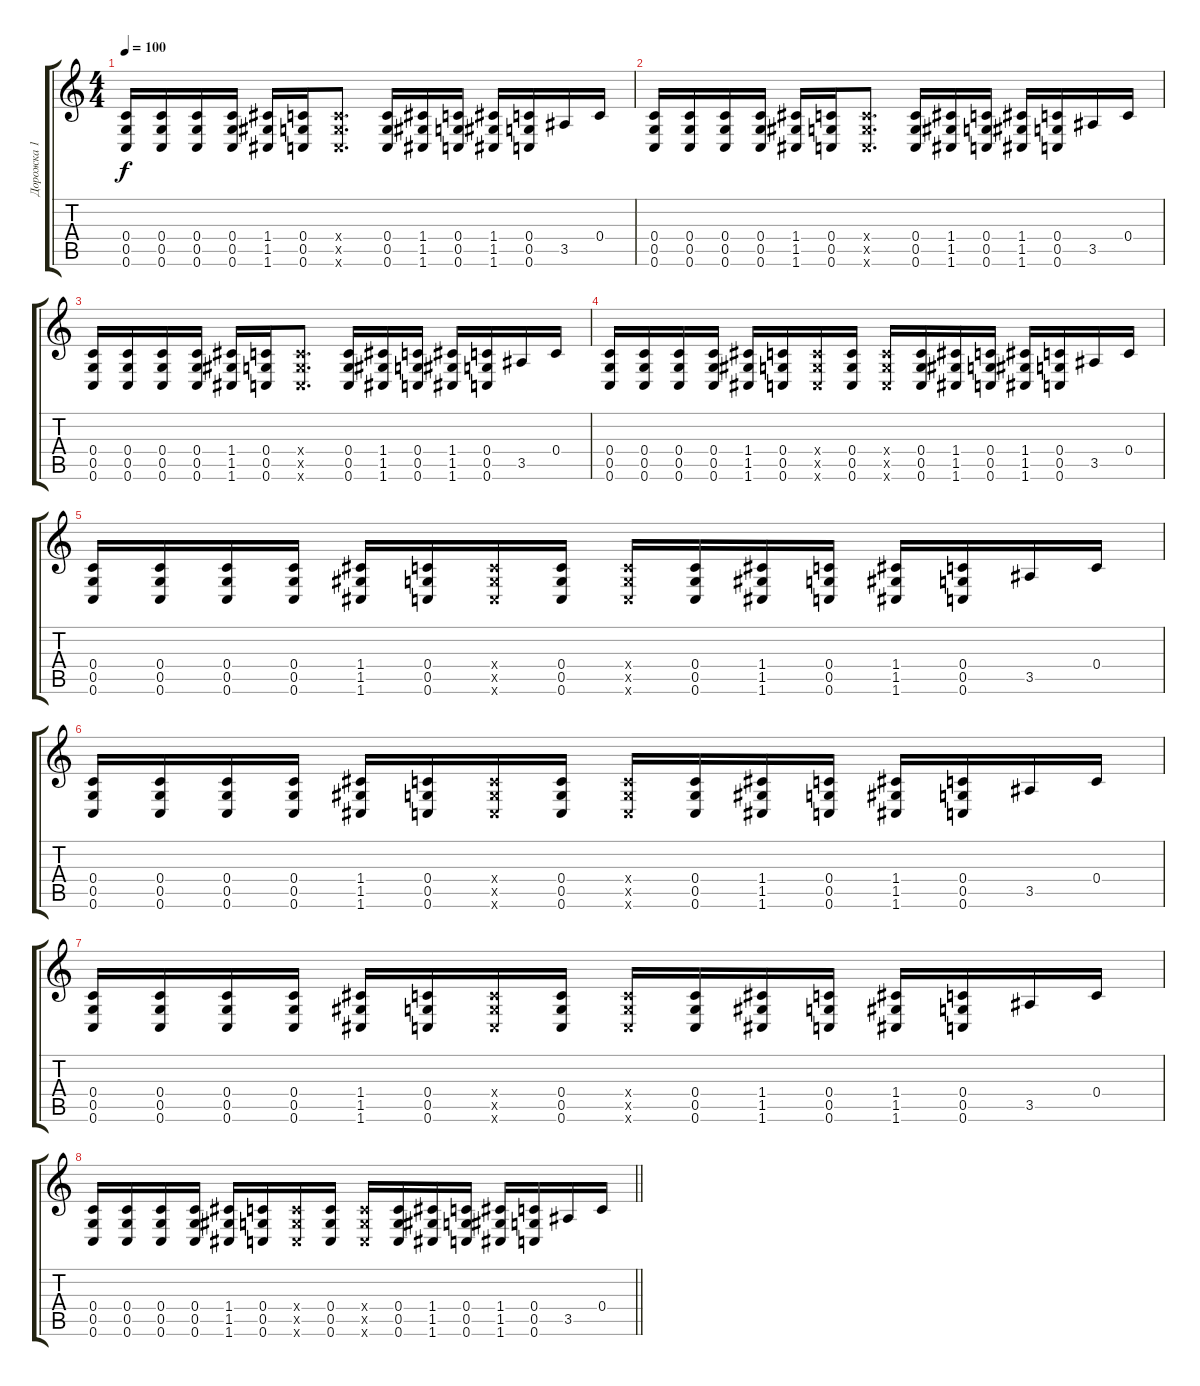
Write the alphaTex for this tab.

\track ("Дорожка 1" "Дорожка 1") {instrument overdrivenguitar}
\staff {score tabs}
\tuning (D4 A3 F3 C3 G2 C2) {hide}
\ts (4 4)
\tempo 100
\clef g2
\ks c
(0.4 0.5 0.6).16{dy f} (0.4 0.5 0.6).16 (0.4 0.5 0.6).16 (0.4 0.5 0.6).16 (1.4 1.5 1.6).16 (0.4 0.5 0.6).16 (0.4{x} 0.5{x} 0.6{x}).8{d} (0.4 0.5 0.6).16 (1.4 1.5 1.6).16 (0.4 0.5 0.6).16 (1.4 1.5 1.6).16 (0.4 0.5 0.6).16 3.5.16 0.4.16 |
(0.4 0.5 0.6).16 (0.4 0.5 0.6).16 (0.4 0.5 0.6).16 (0.4 0.5 0.6).16 (1.4 1.5 1.6).16 (0.4 0.5 0.6).16 (0.4{x} 0.5{x} 0.6{x}).8{d} (0.4 0.5 0.6).16 (1.4 1.5 1.6).16 (0.4 0.5 0.6).16 (1.4 1.5 1.6).16 (0.4 0.5 0.6).16 3.5.16 0.4.16 |
(0.4 0.5 0.6).16 (0.4 0.5 0.6).16 (0.4 0.5 0.6).16 (0.4 0.5 0.6).16 (1.4 1.5 1.6).16 (0.4 0.5 0.6).16 (0.4{x} 0.5{x} 0.6{x}).8{d} (0.4 0.5 0.6).16 (1.4 1.5 1.6).16 (0.4 0.5 0.6).16 (1.4 1.5 1.6).16 (0.4 0.5 0.6).16 3.5.16 0.4.16 |
(0.4 0.5 0.6).16 (0.4 0.5 0.6).16 (0.4 0.5 0.6).16 (0.4 0.5 0.6).16 (1.4 1.5 1.6).16 (0.4 0.5 0.6).16 (0.4{x} 0.5{x} 0.6{x}).16 (0.4 0.5 0.6).16 (0.4{x} 0.5{x} 0.6{x}).16 (0.4 0.5 0.6).16 (1.4 1.5 1.6).16 (0.4 0.5 0.6).16 (1.4 1.5 1.6).16 (0.4 0.5 0.6).16 3.5.16 0.4.16 |
(0.4 0.5 0.6).16 (0.4 0.5 0.6).16 (0.4 0.5 0.6).16 (0.4 0.5 0.6).16 (1.4 1.5 1.6).16 (0.4 0.5 0.6).16 (0.4{x} 0.5{x} 0.6{x}).16 (0.4 0.5 0.6).16 (0.4{x} 0.5{x} 0.6{x}).16 (0.4 0.5 0.6).16 (1.4 1.5 1.6).16 (0.4 0.5 0.6).16 (1.4 1.5 1.6).16 (0.4 0.5 0.6).16 3.5.16 0.4.16 |
(0.4 0.5 0.6).16 (0.4 0.5 0.6).16 (0.4 0.5 0.6).16 (0.4 0.5 0.6).16 (1.4 1.5 1.6).16 (0.4 0.5 0.6).16 (0.4{x} 0.5{x} 0.6{x}).16 (0.4 0.5 0.6).16 (0.4{x} 0.5{x} 0.6{x}).16 (0.4 0.5 0.6).16 (1.4 1.5 1.6).16 (0.4 0.5 0.6).16 (1.4 1.5 1.6).16 (0.4 0.5 0.6).16 3.5.16 0.4.16 |
(0.4 0.5 0.6).16 (0.4 0.5 0.6).16 (0.4 0.5 0.6).16 (0.4 0.5 0.6).16 (1.4 1.5 1.6).16 (0.4 0.5 0.6).16 (0.4{x} 0.5{x} 0.6{x}).16 (0.4 0.5 0.6).16 (0.4{x} 0.5{x} 0.6{x}).16 (0.4 0.5 0.6).16 (1.4 1.5 1.6).16 (0.4 0.5 0.6).16 (1.4 1.5 1.6).16 (0.4 0.5 0.6).16 3.5.16 0.4.16 |
\barLineRight lightlight
(0.4 0.5 0.6).16 (0.4 0.5 0.6).16 (0.4 0.5 0.6).16 (0.4 0.5 0.6).16 (1.4 1.5 1.6).16 (0.4 0.5 0.6).16 (0.4{x} 0.5{x} 0.6{x}).16 (0.4 0.5 0.6).16 (0.4{x} 0.5{x} 0.6{x}).16 (0.4 0.5 0.6).16 (1.4 1.5 1.6).16 (0.4 0.5 0.6).16 (1.4 1.5 1.6).16 (0.4 0.5 0.6).16 3.5.16 0.4.16
